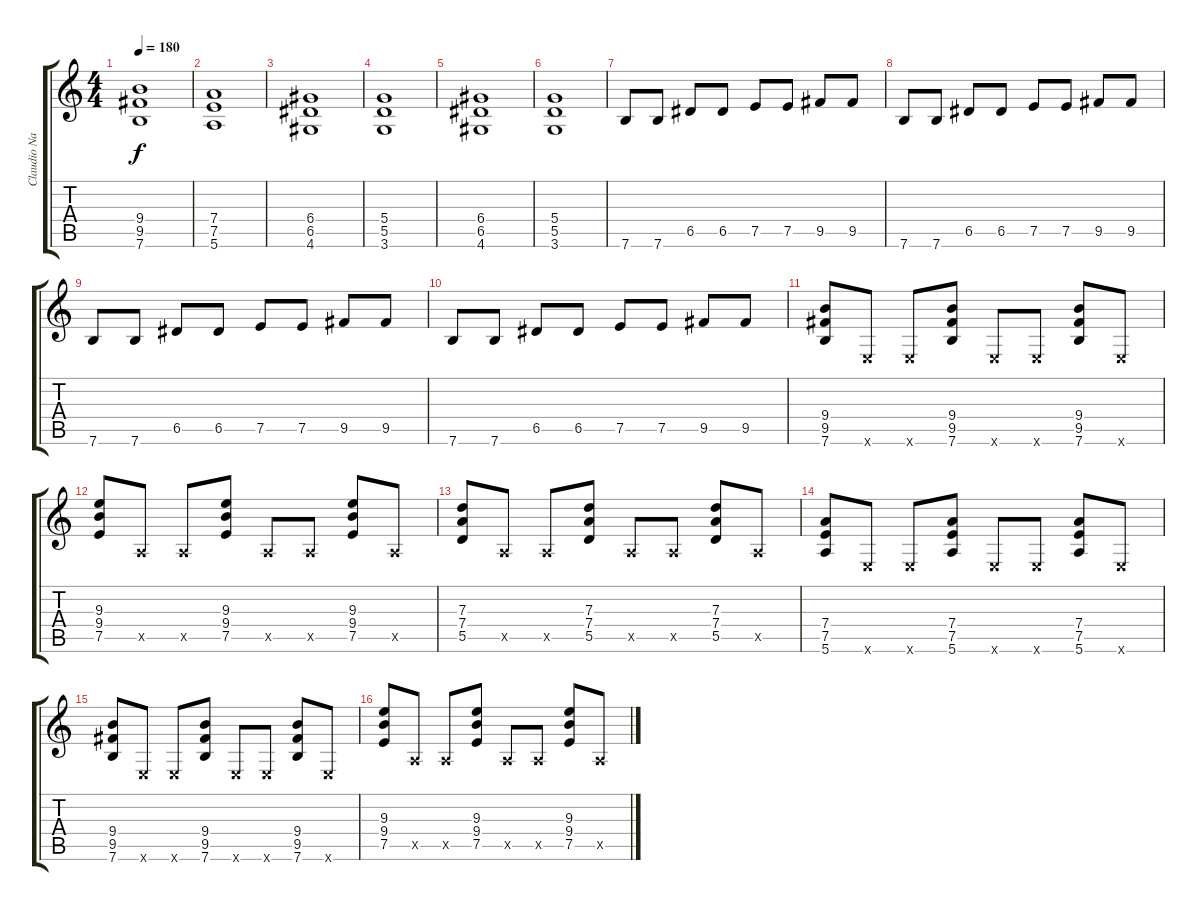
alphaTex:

\track ("Claudio Narea" "Claudio Na") {instrument distortionguitar}
\staff {score tabs}
\tuning (E4 B3 G3 D3 A2 E2) {hide}
\ts (4 4)
\tempo 180
\clef g2
\ks c
(9.4 9.5 7.6).1{dy f} |
(7.4 7.5 5.6).1 |
(6.4 6.5 4.6).1 |
(5.4 5.5 3.6).1 |
(6.4 6.5 4.6).1 |
(5.4 5.5 3.6).1 |
7.6.8 7.6.8 6.5.8 6.5.8 7.5.8 7.5.8 9.5.8 9.5.8 |
7.6.8 7.6.8 6.5.8 6.5.8 7.5.8 7.5.8 9.5.8 9.5.8 |
7.6.8 7.6.8 6.5.8 6.5.8 7.5.8 7.5.8 9.5.8 9.5.8 |
7.6.8 7.6.8 6.5.8 6.5.8 7.5.8 7.5.8 9.5.8 9.5.8 |
(9.4 9.5 7.6).8 0.6{x}.8 0.6{x}.8 (9.4 9.5 7.6).8 0.6{x}.8 0.6{x}.8 (9.4 9.5 7.6).8 0.6{x}.8 |
(9.3 9.4 7.5).8 0.5{x}.8 0.5{x}.8 (9.3 9.4 7.5).8 0.5{x}.8 0.5{x}.8 (9.3 9.4 7.5).8 0.5{x}.8 |
(7.3 7.4 5.5).8 0.5{x}.8 0.5{x}.8 (7.3 7.4 5.5).8 0.5{x}.8 0.5{x}.8 (7.3 7.4 5.5).8 0.5{x}.8 |
(7.4 7.5 5.6).8 0.6{x}.8 0.6{x}.8 (7.4 7.5 5.6).8 0.6{x}.8 0.6{x}.8 (7.4 7.5 5.6).8 0.6{x}.8 |
(9.4 9.5 7.6).8 0.6{x}.8 0.6{x}.8 (9.4 9.5 7.6).8 0.6{x}.8 0.6{x}.8 (9.4 9.5 7.6).8 0.6{x}.8 |
(9.3 9.4 7.5).8 0.5{x}.8 0.5{x}.8 (9.3 9.4 7.5).8 0.5{x}.8 0.5{x}.8 (9.3 9.4 7.5).8 0.5{x}.8
